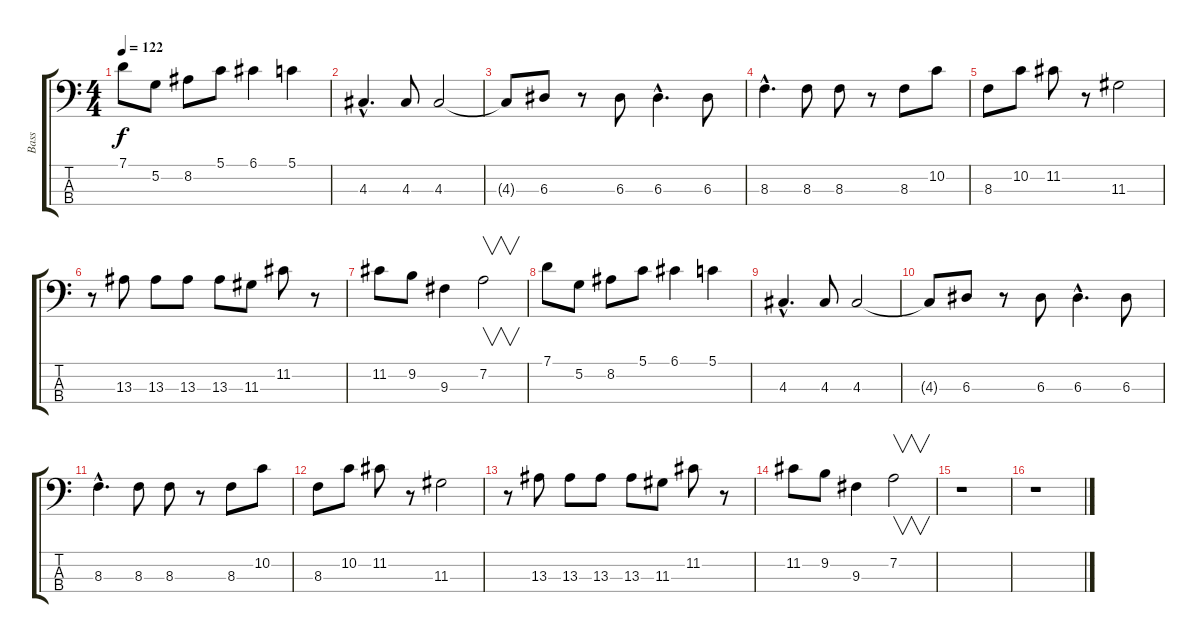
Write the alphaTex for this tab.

\track ("Bass" "Bass") {instrument fretlessbass}
\staff {score tabs}
\tuning (G2 D2 A1 E1) {hide}
\ts (4 4)
\tempo 122
\clef f4
\ks c
7.1.8{dy f} 5.2.8 8.2.8 5.1.8 6.1.4 5.1.4 |
4.3{hac}.4{d} 4.3.8 4.3.2 |
4.3{t}.8 6.3.8 r.8 6.3.8 6.3{hac}.4{d} 6.3.8 |
8.3{hac}.4{d} 8.3.8 8.3.8 r.8 8.3.8 10.2.8 |
8.3.8 10.2.8 11.2.8 r.8 11.3.2 |
r.8 13.3.8 13.3.8 13.3.8 13.3.8 11.3.8 11.2.8 r.8 |
11.2.8 9.2.8 9.3.4 7.2.2{v} |
7.1.8 5.2.8 8.2.8 5.1.8 6.1.4 5.1.4 |
4.3{hac}.4{d} 4.3.8 4.3.2 |
4.3{t}.8 6.3.8 r.8 6.3.8 6.3{hac}.4{d} 6.3.8 |
8.3{hac}.4{d} 8.3.8 8.3.8 r.8 8.3.8 10.2.8 |
8.3.8 10.2.8 11.2.8 r.8 11.3.2 |
r.8 13.3.8 13.3.8 13.3.8 13.3.8 11.3.8 11.2.8 r.8 |
11.2.8 9.2.8 9.3.4 7.2.2{v} |
r.1 |
r.1
